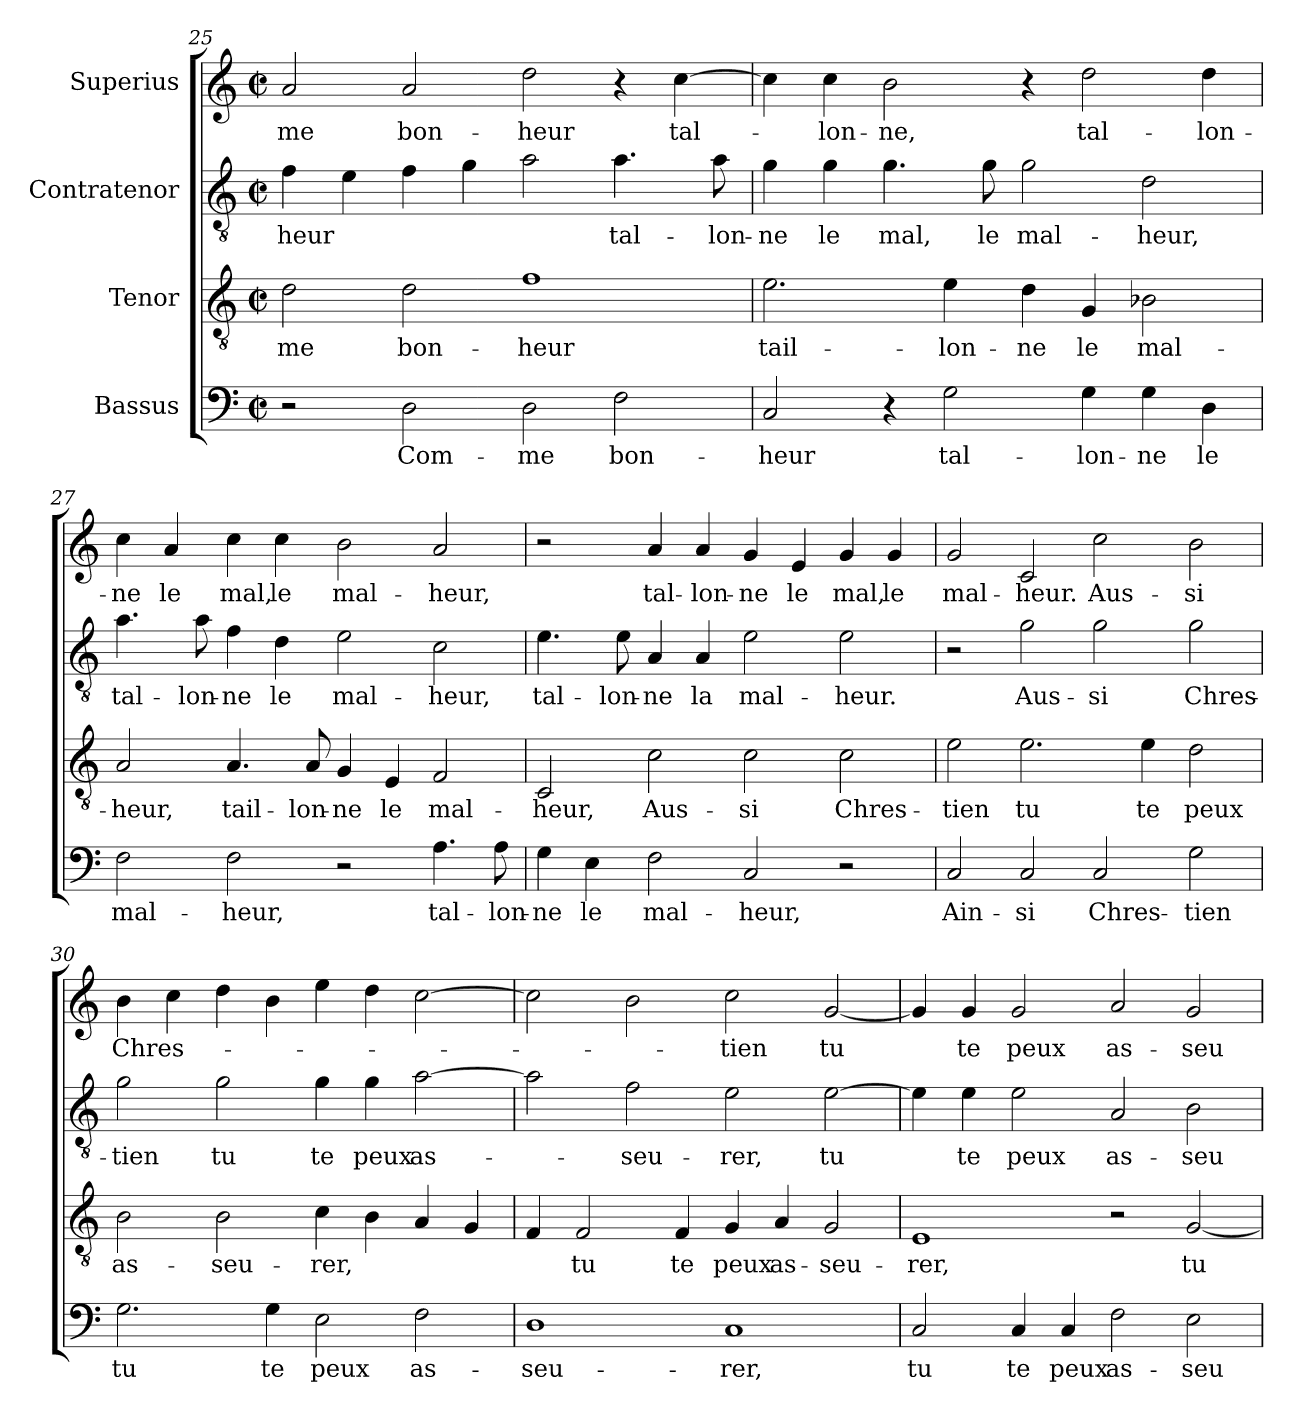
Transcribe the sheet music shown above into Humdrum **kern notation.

**kern	**text	**kern	**text	**kern	**text	**kern	**text
*part4	*part4	*part3	*part3	*part2	*part2	*part1	*part1
*staff4	*staff4	*staff3	*staff3	*staff2	*staff2	*staff1	*staff1
*I"Bassus	*	*I"Tenor	*	*I"Contratenor	*	*I"Superius	*
*clefF4	*	*clefGv2	*	*clefGv2	*	*clefG2	*
*k[]	*	*k[]	*	*k[]	*	*k[]	*
*C:	*	*C:	*	*C:	*	*C:	*
*M2/2	*	*M2/2	*	*M2/2	*	*M2/2	*
*met(c|)	*	*met(c|)	*	*met(c|)	*	*met(c|)	*
=25	=25	=25	=25	=25	=25	=25	=25
2r	.	2d\	-me	4f\	-heur	2a/	-me
.	.	.	.	4e\	.	.	.
2D\	Com-	2d\	bon-	4f\	.	2a/	bon-
.	.	.	.	4g\	.	.	.
2D\	-me	1f\	-heur	2a\	.	2dd\	-heur
2F\	bon-	.	.	4.a\	tal-	4r	.
.	.	.	.	.	.	[4cc\	tal-
.	.	.	.	8a\	-lon-	.	.
=26	=26	=26	=26	=26	=26	=26	=26
2C/	-heur	2.e\	tail-	4g\	-ne	4cc\]	.
.	.	.	.	4g\	le	4cc\	-lon-
4r	.	.	.	4.g\	mal,	2b\	-ne,
2G\	tal-	4e\	-lon-	.	.	.	.
.	.	.	.	8g\	le	.	.
.	.	4d\	-ne	2g\	mal-	4r	.
4G\	-lon-	4G/	le	.	.	2dd\	tal-
4G\	-ne	2B-X\	mal-	2d\	-heur,	.	.
4D\	le	.	.	.	.	4dd\	-lon-
!!LO:LB:g=z
=27	=27	=27	=27	=27	=27	=27	=27
2F\	mal-	2A/	-heur,	4.a\	tal-	4cc\	-ne
.	.	.	.	.	.	4a/	le
.	.	.	.	8a\	-lon-	.	.
2F\	-heur,	4.A/	tail-	4f\	-ne	4cc\	mal,
.	.	.	.	4d\	le	4cc\	le
.	.	8A/	-lon-	.	.	.	.
2r	.	4G/	-ne	2e\	mal-	2b\	mal-
.	.	4E/	le	.	.	.	.
4.A\	tal-	2F/	mal-	2c\	-heur,	2a/	-heur,
8A\	-lon-	.	.	.	.	.	.
=28	=28	=28	=28	=28	=28	=28	=28
4G\	-ne	2C/	-heur,	4.e\	tal-	2r	.
4E\	le	.	.	.	.	.	.
.	.	.	.	8e\	-lon-	.	.
2F\	mal-	2c\	Aus-	4A/	-ne	4a/	tal-
.	.	.	.	4A/	la	4a/	-lon-
2C/	-heur,	2c\	-si	2e\	mal-	4g/	-ne
.	.	.	.	.	.	4e/	le
2r	.	2c\	Chres-	2e\	-heur.	4g/	mal,
.	.	.	.	.	.	4g/	le
=29	=29	=29	=29	=29	=29	=29	=29
2C/	Ain-	2e\	-tien	2r	.	2g/	mal-
2C/	-si	2.e\	tu	2g\	Aus-	2c/	-heur.
2C/	Chres-	.	.	2g\	-si	2cc\	Aus-
.	.	4e\	te	.	.	.	.
2G\	-tien	2d\	peux	2g\	Chres-	2b\	-si
=30	=30	=30	=30	=30	=30	=30	=30
2.G\	tu	2B\	as-	2g\	-tien	4b\	Chres-
.	.	.	.	.	.	4cc\	.
.	.	2B\	-seu-	2g\	tu	4dd\	.
4G\	te	.	.	.	.	4b\	.
2E\	peux	4c\	-rer,	4g\	te	4ee\	.
.	.	4B\	.	4g\	peux	4dd\	.
2F\	as-	4A/	.	[2a\	as-	[2cc\	.
.	.	4G/	.	.	.	.	.
!!LO:LB:g=z
=31	=31	=31	=31	=31	=31	=31	=31
1D\	-seu-	4F/	.	2a\]	.	2cc\]	.
.	.	2F/	tu	.	.	.	.
.	.	.	.	2f\	-seu-	2b\	.
.	.	4F/	te	.	.	.	.
1C/	-rer,	4G/	peux	2e\	-rer,	2cc\	-tien
.	.	4A/	as-	.	.	.	.
.	.	2G/	-seu-	[2e\	tu	[2g/	tu
=32	=32	=32	=32	=32	=32	=32	=32
2C/	tu	1E/	-rer,	4e\]	.	4g/]	.
.	.	.	.	4e\	te	4g/	te
4C/	te	.	.	2e\	peux	2g/	peux
4C/	peux	.	.	.	.	.	.
2F\	as-	2r	.	2A/	as-	2a/	as-
2E\	-seu-	[2G/	tu	2B\	-seu-	2g/	-seu-
=	=	=	=	=	=	=	=
*-	*-	*-	*-	*-	*-	*-	*-
